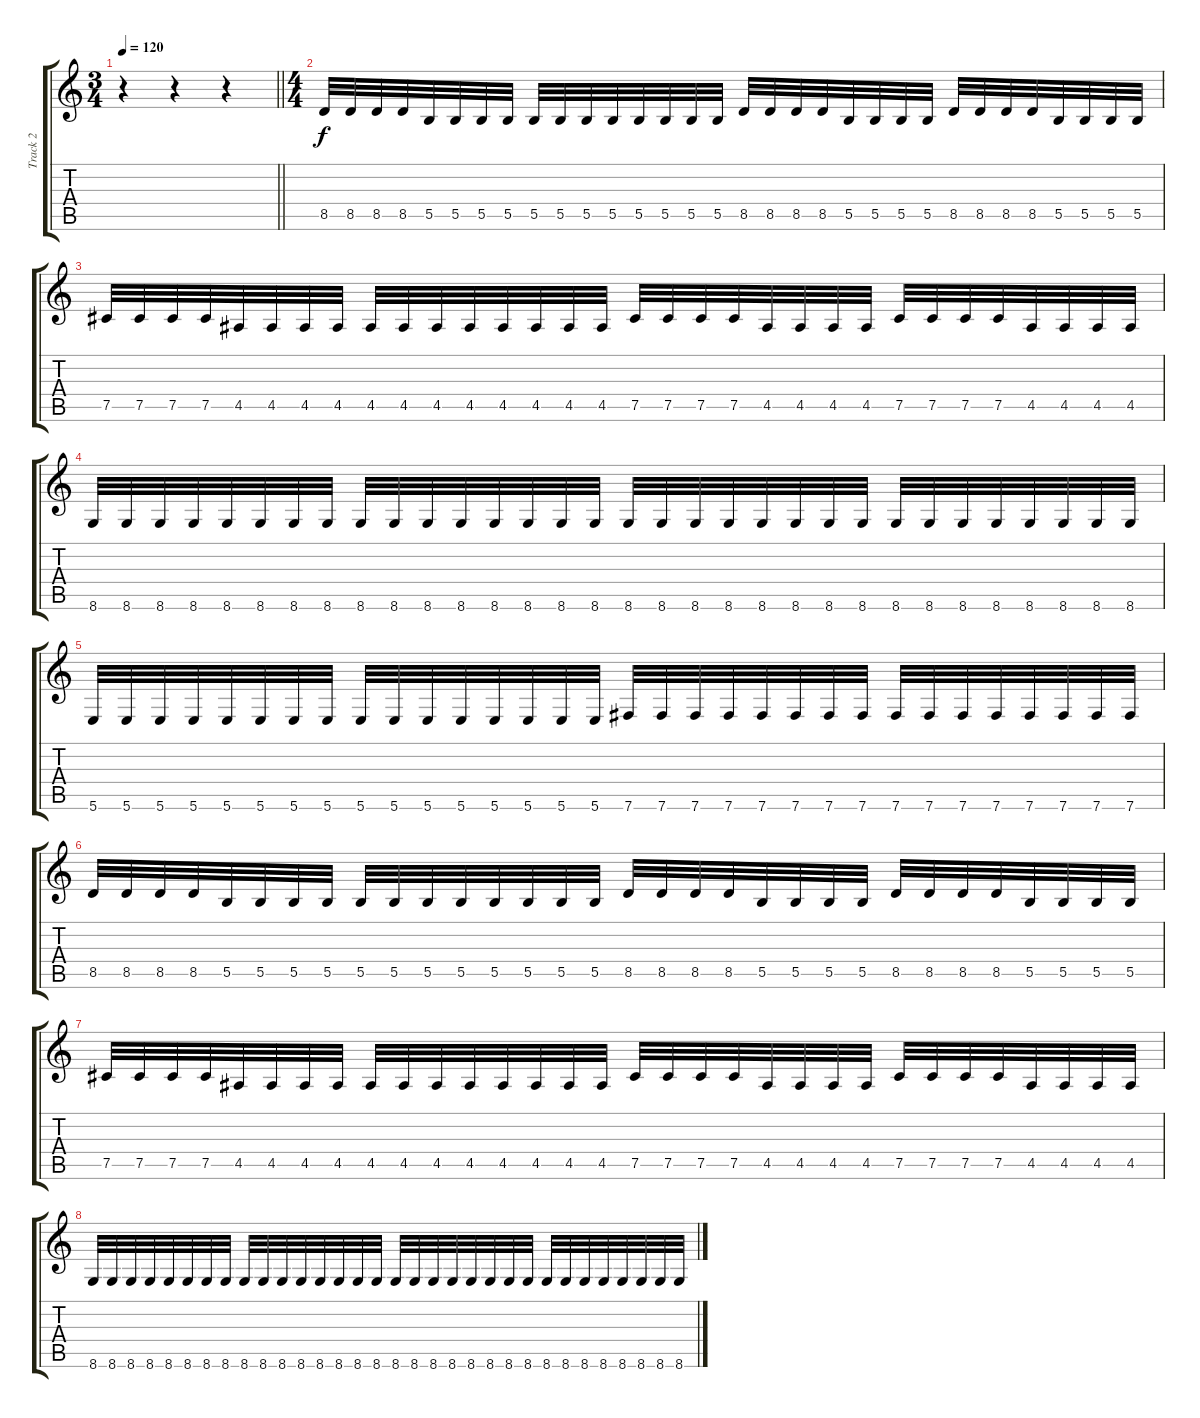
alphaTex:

\track ("Track 2" "Track 2") {instrument distortionguitar}
\staff {score tabs}
\tuning (Db4 Ab3 E3 B2 Gb2 B1) {hide}
\ts (3 4)
\tempo 120
\clef g2
\barLineRight lightlight
\ks c
r.4{dy f} r.4 r.4 |
\ts (4 4)
8.5.32 8.5.32 8.5.32 8.5.32 5.5.32 5.5.32 5.5.32 5.5.32 5.5.32 5.5.32 5.5.32 5.5.32 5.5.32 5.5.32 5.5.32 5.5.32 8.5.32 8.5.32 8.5.32 8.5.32 5.5.32 5.5.32 5.5.32 5.5.32 8.5.32 8.5.32 8.5.32 8.5.32 5.5.32 5.5.32 5.5.32 5.5.32 |
7.5.32 7.5.32 7.5.32 7.5.32 4.5.32 4.5.32 4.5.32 4.5.32 4.5.32 4.5.32 4.5.32 4.5.32 4.5.32 4.5.32 4.5.32 4.5.32 7.5.32 7.5.32 7.5.32 7.5.32 4.5.32 4.5.32 4.5.32 4.5.32 7.5.32 7.5.32 7.5.32 7.5.32 4.5.32 4.5.32 4.5.32 4.5.32 |
8.6.32 8.6.32 8.6.32 8.6.32 8.6.32 8.6.32 8.6.32 8.6.32 8.6.32 8.6.32 8.6.32 8.6.32 8.6.32 8.6.32 8.6.32 8.6.32 8.6.32 8.6.32 8.6.32 8.6.32 8.6.32 8.6.32 8.6.32 8.6.32 8.6.32 8.6.32 8.6.32 8.6.32 8.6.32 8.6.32 8.6.32 8.6.32 |
5.6.32 5.6.32 5.6.32 5.6.32 5.6.32 5.6.32 5.6.32 5.6.32 5.6.32 5.6.32 5.6.32 5.6.32 5.6.32 5.6.32 5.6.32 5.6.32 7.6.32 7.6.32 7.6.32 7.6.32 7.6.32 7.6.32 7.6.32 7.6.32 7.6.32 7.6.32 7.6.32 7.6.32 7.6.32 7.6.32 7.6.32 7.6.32 |
8.5.32 8.5.32 8.5.32 8.5.32 5.5.32 5.5.32 5.5.32 5.5.32 5.5.32 5.5.32 5.5.32 5.5.32 5.5.32 5.5.32 5.5.32 5.5.32 8.5.32 8.5.32 8.5.32 8.5.32 5.5.32 5.5.32 5.5.32 5.5.32 8.5.32 8.5.32 8.5.32 8.5.32 5.5.32 5.5.32 5.5.32 5.5.32 |
7.5.32 7.5.32 7.5.32 7.5.32 4.5.32 4.5.32 4.5.32 4.5.32 4.5.32 4.5.32 4.5.32 4.5.32 4.5.32 4.5.32 4.5.32 4.5.32 7.5.32 7.5.32 7.5.32 7.5.32 4.5.32 4.5.32 4.5.32 4.5.32 7.5.32 7.5.32 7.5.32 7.5.32 4.5.32 4.5.32 4.5.32 4.5.32 |
8.6.32 8.6.32 8.6.32 8.6.32 8.6.32 8.6.32 8.6.32 8.6.32 8.6.32 8.6.32 8.6.32 8.6.32 8.6.32 8.6.32 8.6.32 8.6.32 8.6.32 8.6.32 8.6.32 8.6.32 8.6.32 8.6.32 8.6.32 8.6.32 8.6.32 8.6.32 8.6.32 8.6.32 8.6.32 8.6.32 8.6.32 8.6.32
